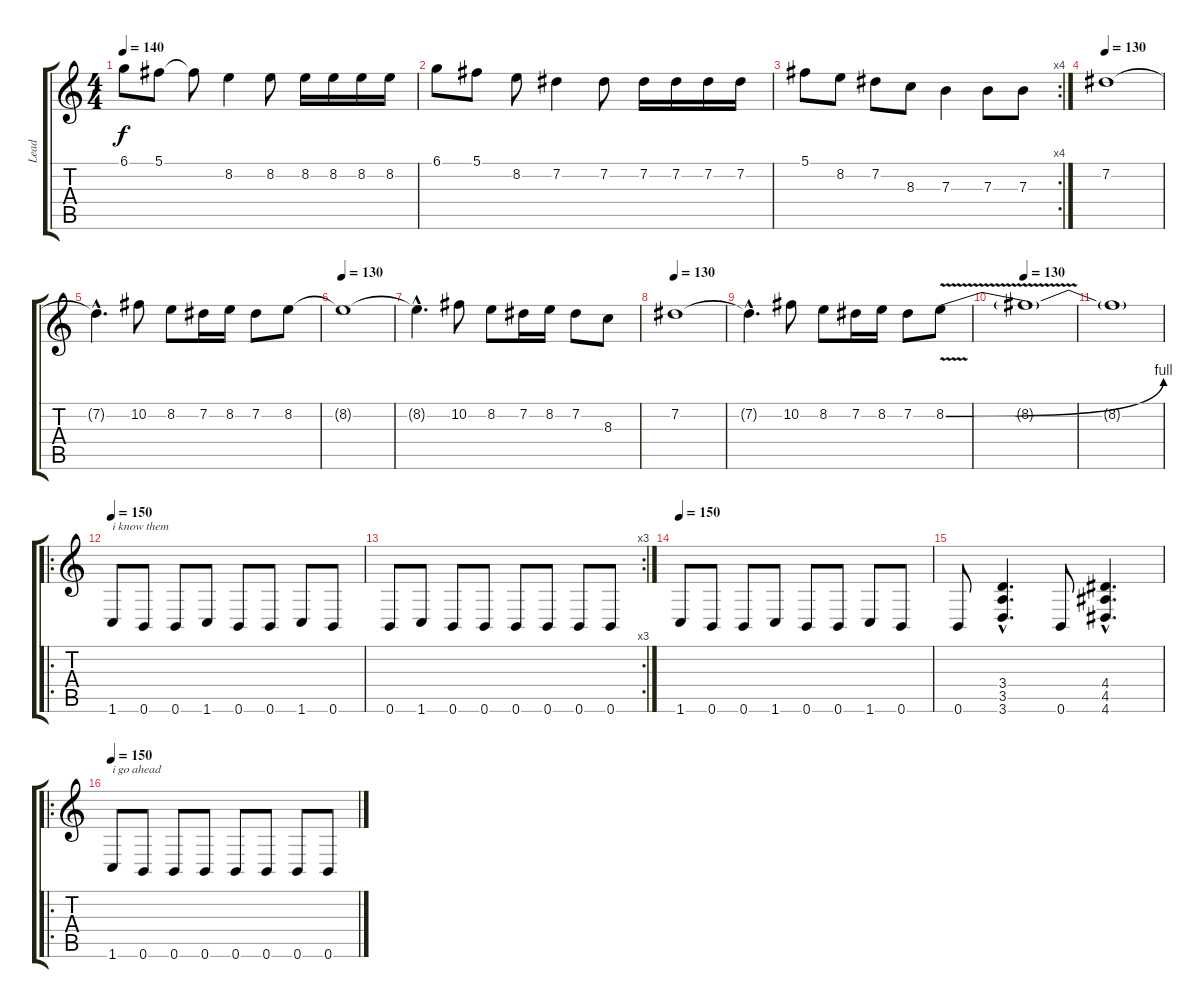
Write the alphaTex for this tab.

\track ("Lead" "Lead") {instrument distortionguitar}
\staff {score tabs}
\tuning (Db4 Ab3 E3 B2 Gb2 B1) {hide}
\ts (4 4)
\tempo 140
\clef g2
\ks c
6.1.8{dy f} 5.1.8 5.1{t}.8 8.2.4 8.2.8 8.2.16 8.2.16 8.2.16 8.2.16 |
6.1.8 5.1.8 8.2.8 7.2.4 7.2.8 7.2.16 7.2.16 7.2.16 7.2.16 |
\rc 4
5.1.8 8.2.8 7.2.8 8.3.8 7.3.4 7.3.8 7.3.8 |
\tempo 130
7.2.1 |
7.2{hac t}.4{d} 10.2.8 8.2.8 7.2.16 8.2.16 7.2.8 8.2.8 |
\tempo 130
8.2{t}.1 |
8.2{hac t}.4{d} 10.2.8 8.2.8 7.2.16 8.2.16 7.2.8 8.3.8 |
\tempo 130
7.2.1 |
7.2{hac t}.4{d} 10.2.8 8.2.8 7.2.16 8.2.16 7.2.8 8.2{be (bend 0 0 60 4) v}.8 |
\tempo 130
8.2{t}.1 |
8.2{t}.1 |
\ro
\tempo 150
1.6.8{txt "i know them"} 0.6.8 0.6.8 1.6.8 0.6.8 0.6.8 1.6.8 0.6.8 |
\rc 3
0.6.8 1.6.8 0.6.8 0.6.8 0.6.8 0.6.8 0.6.8 0.6.8 |
\tempo 150
1.6.8 0.6.8 0.6.8 1.6.8 0.6.8 0.6.8 1.6.8 0.6.8 |
0.6.8 (3.4{hac} 3.5{hac} 3.6{hac}).4{d} 0.6.8 (4.4{hac} 4.5{hac} 4.6{hac}).4{d} |
\ro
\tempo 150
1.6.8{txt "i go ahead"} 0.6.8 0.6.8 0.6.8 0.6.8 0.6.8 0.6.8 0.6.8
